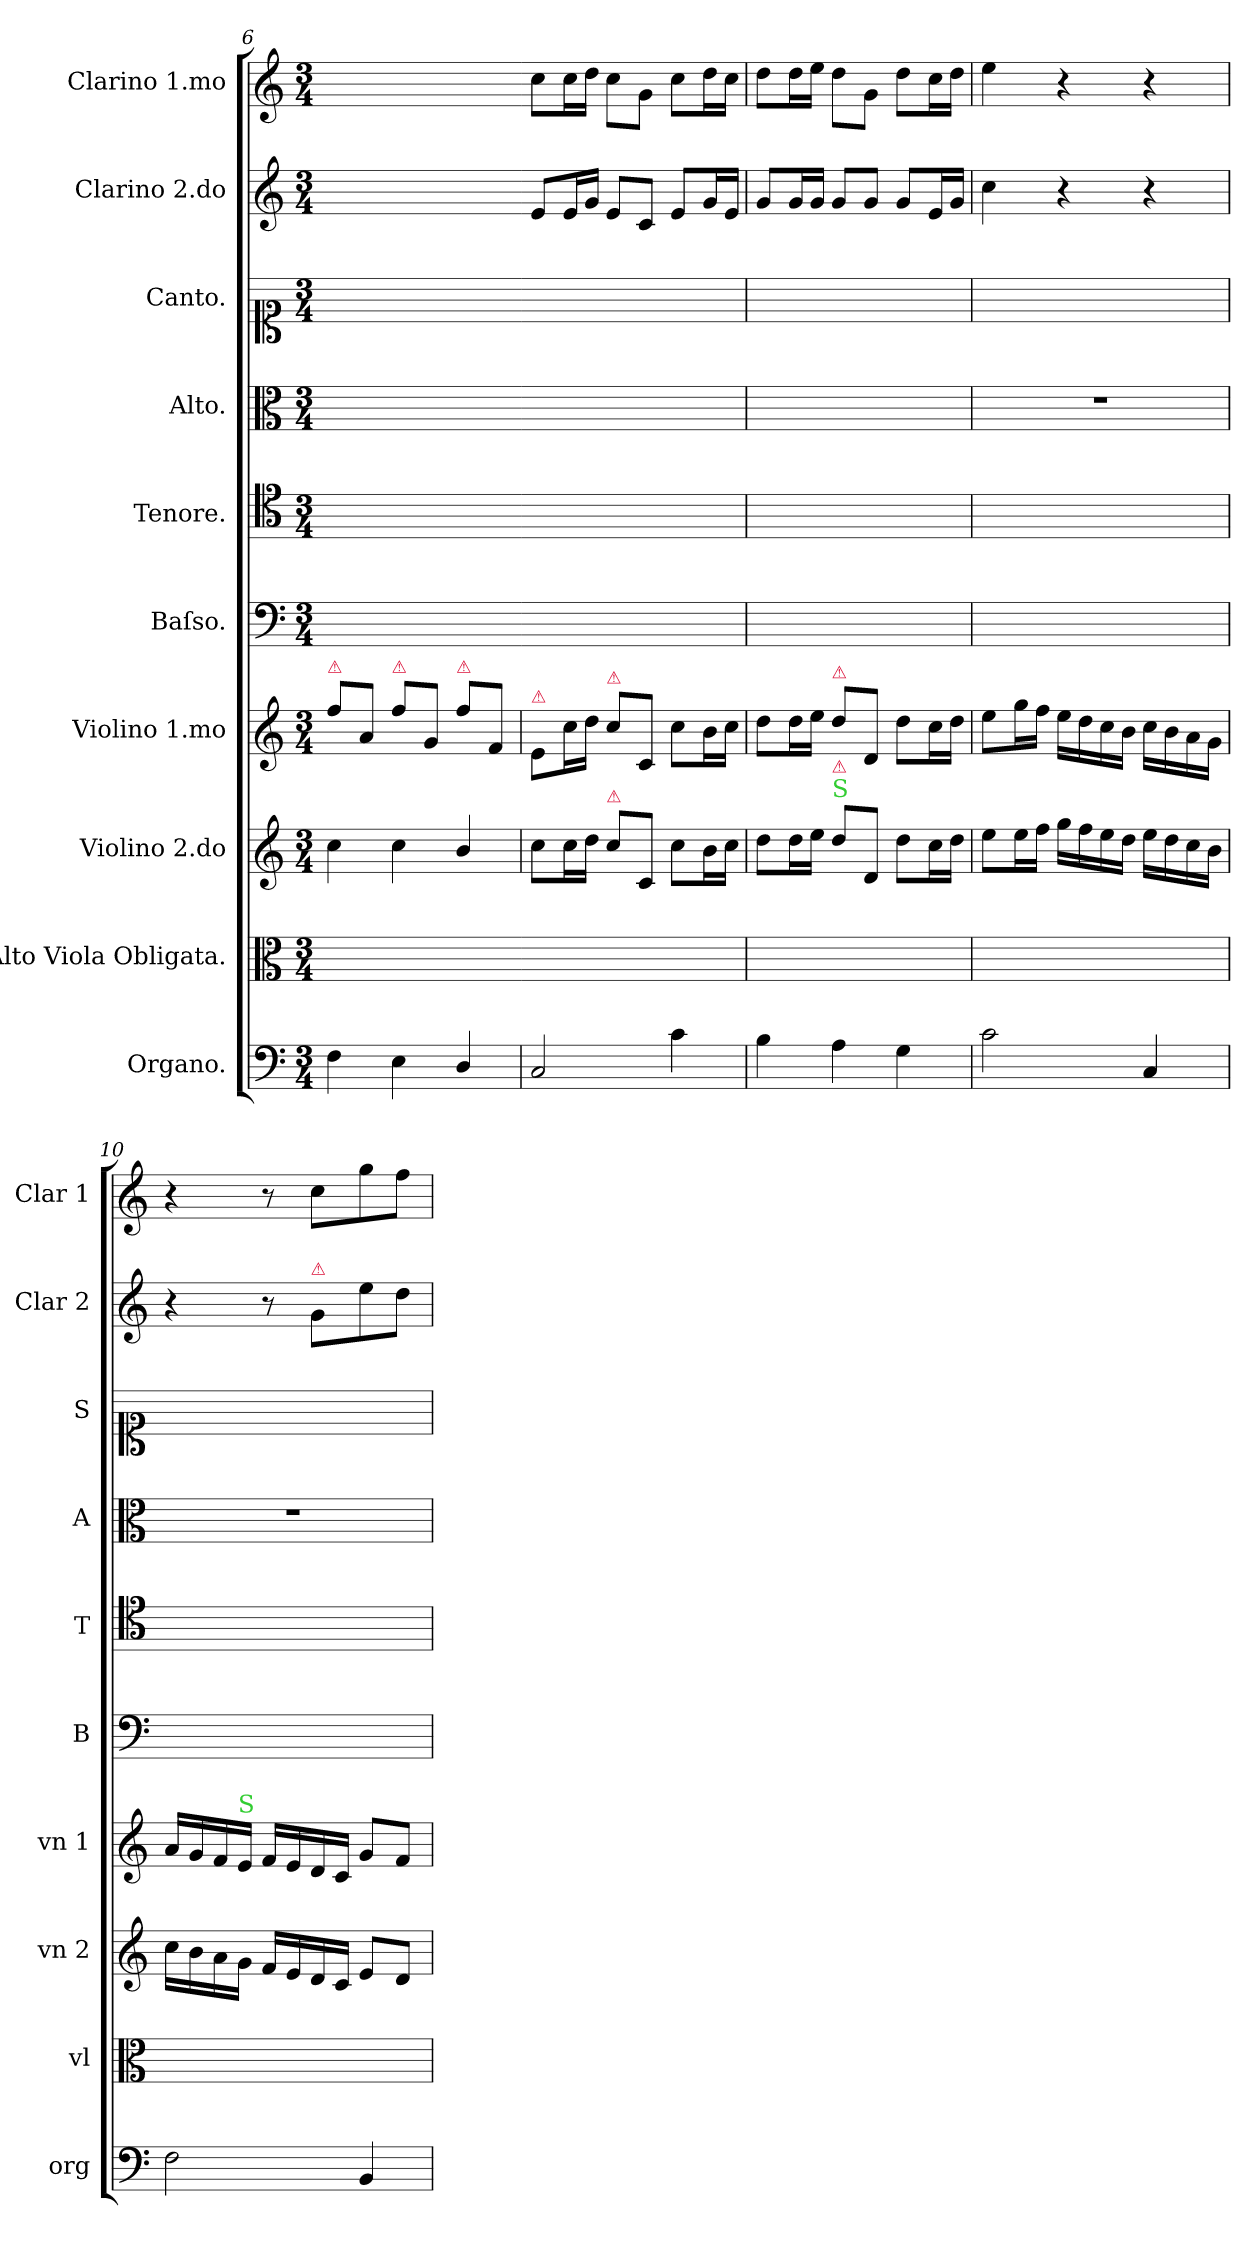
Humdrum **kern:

**kern	**kern	**kern	**kern	**kern	**kern	**kern	**kern	**kern	**kern
*part10	*part9	*part8	*part7	*part6	*part5	*part4	*part3	*part2	*part1
*staff10	*staff9	*staff8	*staff7	*staff6	*staff5	*staff4	*staff3	*staff2	*staff1
*I"Organo.	*I"Alto Viola Obligata.	*I"Violino 2.do	*I"Violino 1.mo	*I"Baſso.	*I"Tenore.	*I"Alto.	*I"Canto.	*I"Clarino 2.do	*I"Clarino 1.mo
*I'org	*I'vl	*I'vn 2	*I'vn 1	*I'B	*I'T	*I'A	*I'S	*I'Clar 2	*I'Clar 1
*clefF4	*clefC3	*clefG2	*clefG2	*clefF4	*clefC4	*clefC3	*clefC1	*clefG2	*clefG2
*k[]	*k[]	*k[]	*k[]	*k[]	*k[]	*k[]	*k[]	*k[]	*k[]
*M3/4	*M3/4	*M3/4	*M3/4	*M3/4	*M3/4	*M3/4	*M3/4	*M3/4	*M3/4
=6	=6	=6	=6	=6	=6	=6	=6	=6	=6
!	!	!	!LO:TX:a:color=crimson:t=⚠	!	!	!	!	!	!
4F\	2.ryy	4cc\	8ff\L	2.ryy	2.ryy	2.ryy	2.ryy	2.ryy	2.ryy
.	.	.	8a/J	.	.	.	.	.	.
!	!	!	!LO:TX:a:color=crimson:t=⚠	!	!	!	!	!	!
4E\	.	4cc\	8ff\L	.	.	.	.	.	.
.	.	.	8g/J	.	.	.	.	.	.
!	!	!	!LO:TX:a:color=crimson:t=⚠	!	!	!	!	!	!
4D/	.	4b/	8ff\L	.	.	.	.	.	.
.	.	.	8f/J	.	.	.	.	.	.
=7	=7	=7	=7	=7	=7	=7	=7	=7-	=7-
!	!	!	!LO:TX:a:color=crimson:t=⚠	!	!	!	!	!	!
2C/	2.ryy	8cc\L	8e/L	2.ryy	2.ryy	2.ryy	2.ryy	8e/L	8cc\L
.	.	16cc\L	16cc\L	.	.	.	.	16e/L	16cc\L
.	.	16dd\JJ	16dd\JJ	.	.	.	.	16g/JJ	16dd\JJ
!	!	!	!LO:TX:a:color=crimson:t=⚠	!	!	!	!	!	!
!	!	!LO:TX:a:color=crimson:t=⚠	!	!	!	!	!	!	!
.	.	8cc\L	8cc\L	.	.	.	.	8e/L	8cc\L
.	.	8c/J	8c/J	.	.	.	.	8c/J	8g\J
4c\	.	8cc\L	8cc\L	.	.	.	.	8e/L	8cc\L
.	.	16b\L	16b\L	.	.	.	.	16g/L	16dd\L
.	.	16cc\JJ	16cc\JJ	.	.	.	.	16e/JJ	16cc\JJ
=8	=8	=8	=8	=8	=8	=8	=8	=8	=8
4B\	2.ryy	8dd\L	8dd\L	2.ryy	2.ryy	2.ryy	2.ryy	8g/L	8dd\L
.	.	16dd\L	16dd\L	.	.	.	.	16g/L	16dd\L
.	.	16ee\JJ	16ee\JJ	.	.	.	.	16g/JJ	16ee\JJ
!	!	!	!LO:TX:a:color=crimson:t=⚠	!	!	!	!	!	!
!	!	!LO:TX:a:color=limegreen:t=S	!	!	!	!	!	!	!
!	!	!LO:TX:a:color=crimson:t=⚠	!	!	!	!	!	!	!
4A\	.	8dd\L	8dd\L	.	.	.	.	8g/L	8dd\L
.	.	8d/J	8d/J	.	.	.	.	8g/J	8g\J
4G\	.	8dd\L	8dd\L	.	.	.	.	8g/L	8dd\L
.	.	16cc\L	16cc\L	.	.	.	.	16e/L	16cc\L
.	.	16dd\JJ	16dd\JJ	.	.	.	.	16g/JJ	16dd\JJ
=9	=9	=9	=9	=9	=9	=9	=9	=9	=9
2c\	2.ryy	8ee\L	8ee\L	2.ryy	2.ryy	2.r	2.ryy	4cc\	4ee\
.	.	16ee\L	16gg\L	.	.	.	.	.	.
.	.	16ff\JJ	16ff\JJ	.	.	.	.	.	.
.	.	16gg\LL	16ee\LL	.	.	.	.	4r	4r
.	.	16ff\	16dd\	.	.	.	.	.	.
.	.	16ee\	16cc\	.	.	.	.	.	.
.	.	16dd\JJ	16b\JJ	.	.	.	.	.	.
4C/	.	16ee\LL	16cc\LL	.	.	.	.	4r	4r
.	.	16dd\	16b\	.	.	.	.	.	.
.	.	16cc\	16a\	.	.	.	.	.	.
.	.	16b\JJ	16g\JJ	.	.	.	.	.	.
=10	=10	=10	=10	=10	=10	=10	=10	=10	=10
2F\	2.ryy	16cc\LL	16a/LL	2.ryy	2.ryy	2.r	2.ryy	4r	4r
.	.	16b\	16g/	.	.	.	.	.	.
.	.	16a\	16f/	.	.	.	.	.	.
!	!	!	!LO:TX:a:color=limegreen:t=S	!	!	!	!	!	!
.	.	16g\JJ	16e/JJ	.	.	.	.	.	.
.	.	16f/LL	16f/LL	.	.	.	.	8r	8r
.	.	16e/	16e/	.	.	.	.	.	.
!	!	!	!	!	!	!	!	!LO:TX:a:color=crimson:t=⚠	!
.	.	16d/	16d/	.	.	.	.	8g/L	8cc\L
.	.	16c/JJ	16c/JJ	.	.	.	.	.	.
4BB/	.	8e/L	8g/L	.	.	.	.	8ee\	8gg\
.	.	8d/J	8f/J	.	.	.	.	8dd\J	8ff\J
=	=	=	=	=	=	=	=	=	=
*-	*-	*-	*-	*-	*-	*-	*-	*-	*-
